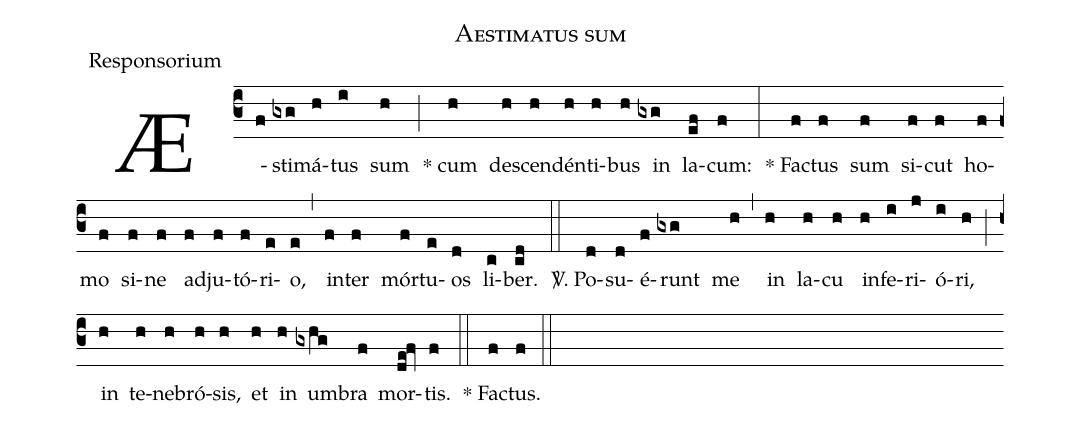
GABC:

name:Aestimatus sum;
office-part:Responsorium;
%%
(c3)Æ(f)sti(gxg)má(h)tus(i) sum(h) (;) * cum(h) de(h)scen(h)dén(h)ti(h)bus(h) in(gxg) la(ef)cum:(f) (:) * Fa(f)ctus(f) sum(f) si(f)cut(f) ho(f)mo(f) si(f)ne(f) ad(f)ju(f)tó(f)ri(e)o,(e) (,) in(f)ter(f) mór(f)tu(e)os(d) li(c)ber.(cd) (::) <sp>V/</sp>. Po(d)su(d)é(f)runt(gxg) me(h) (,)  in(h) la(h)cu(h) in(h)fe(i)ri(j)ó(i)ri,(h) (;) in(h) te(h)ne(h)bró(h)sis,(h) et(h) in(h) um(gxhg)bra(f) mor(de!fv)tis.(f) (::) * Fac(f)tus.(f) (::)
